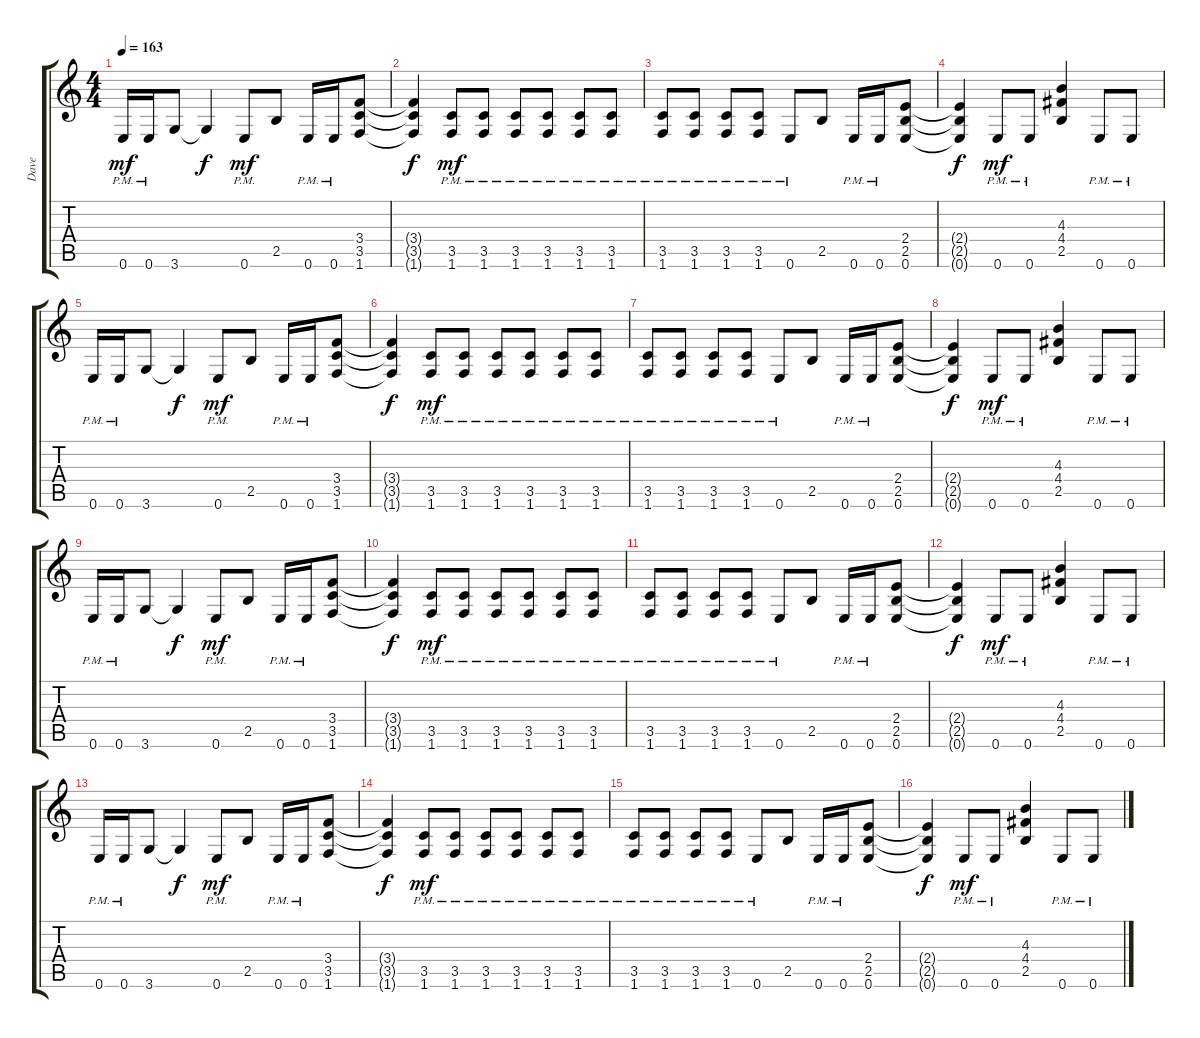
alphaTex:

\track ("Dave" "Dave") {instrument distortionguitar}
\staff {score tabs}
\tuning (E4 B3 G3 D3 A2 E2) {hide}
\ts (4 4)
\tempo 163
\clef g2
\ks c
0.6{pm}.16{dy mf} 0.6{pm}.16 3.6.8 3.6{t}.4{dy f} 0.6{pm}.8{dy mf} 2.5.8 0.6{pm}.16 0.6{pm}.16 (3.4 3.5 1.6).8 |
(3.4{t} 3.5{t} 1.6{t}).4{dy f} (3.5{pm} 1.6{pm}).8{dy mf} (3.5{pm} 1.6{pm}).8 (3.5{pm} 1.6{pm}).8 (3.5{pm} 1.6{pm}).8 (3.5{pm} 1.6{pm}).8 (3.5{pm} 1.6{pm}).8 |
(3.5{pm} 1.6{pm}).8 (3.5{pm} 1.6{pm}).8 (3.5{pm} 1.6{pm}).8 (3.5{pm} 1.6{pm}).8 0.6{pm}.8 2.5.8 0.6{pm}.16 0.6{pm}.16 (2.4 2.5 0.6).8 |
(2.4{t} 2.5{t} 0.6{t}).4{dy f} 0.6{pm}.8{dy mf} 0.6{pm}.8 (4.3 4.4 2.5).4 0.6{pm}.8 0.6{pm}.8 |
0.6{pm}.16 0.6{pm}.16 3.6.8 3.6{t}.4{dy f} 0.6{pm}.8{dy mf} 2.5.8 0.6{pm}.16 0.6{pm}.16 (3.4 3.5 1.6).8 |
(3.4{t} 3.5{t} 1.6{t}).4{dy f} (3.5{pm} 1.6{pm}).8{dy mf} (3.5{pm} 1.6{pm}).8 (3.5{pm} 1.6{pm}).8 (3.5{pm} 1.6{pm}).8 (3.5{pm} 1.6{pm}).8 (3.5{pm} 1.6{pm}).8 |
(3.5{pm} 1.6{pm}).8 (3.5{pm} 1.6{pm}).8 (3.5{pm} 1.6{pm}).8 (3.5{pm} 1.6{pm}).8 0.6{pm}.8 2.5.8 0.6{pm}.16 0.6{pm}.16 (2.4 2.5 0.6).8 |
(2.4{t} 2.5{t} 0.6{t}).4{dy f} 0.6{pm}.8{dy mf} 0.6{pm}.8 (4.3 4.4 2.5).4 0.6{pm}.8 0.6{pm}.8 |
0.6{pm}.16 0.6{pm}.16 3.6.8 3.6{t}.4{dy f} 0.6{pm}.8{dy mf} 2.5.8 0.6{pm}.16 0.6{pm}.16 (3.4 3.5 1.6).8 |
(3.4{t} 3.5{t} 1.6{t}).4{dy f} (3.5{pm} 1.6{pm}).8{dy mf} (3.5{pm} 1.6{pm}).8 (3.5{pm} 1.6{pm}).8 (3.5{pm} 1.6{pm}).8 (3.5{pm} 1.6{pm}).8 (3.5{pm} 1.6{pm}).8 |
(3.5{pm} 1.6{pm}).8 (3.5{pm} 1.6{pm}).8 (3.5{pm} 1.6{pm}).8 (3.5{pm} 1.6{pm}).8 0.6{pm}.8 2.5.8 0.6{pm}.16 0.6{pm}.16 (2.4 2.5 0.6).8 |
(2.4{t} 2.5{t} 0.6{t}).4{dy f} 0.6{pm}.8{dy mf} 0.6{pm}.8 (4.3 4.4 2.5).4 0.6{pm}.8 0.6{pm}.8 |
0.6{pm}.16 0.6{pm}.16 3.6.8 3.6{t}.4{dy f} 0.6{pm}.8{dy mf} 2.5.8 0.6{pm}.16 0.6{pm}.16 (3.4 3.5 1.6).8 |
(3.4{t} 3.5{t} 1.6{t}).4{dy f} (3.5{pm} 1.6{pm}).8{dy mf} (3.5{pm} 1.6{pm}).8 (3.5{pm} 1.6{pm}).8 (3.5{pm} 1.6{pm}).8 (3.5{pm} 1.6{pm}).8 (3.5{pm} 1.6{pm}).8 |
(3.5{pm} 1.6{pm}).8 (3.5{pm} 1.6{pm}).8 (3.5{pm} 1.6{pm}).8 (3.5{pm} 1.6{pm}).8 0.6{pm}.8 2.5.8 0.6{pm}.16 0.6{pm}.16 (2.4 2.5 0.6).8 |
(2.4{t} 2.5{t} 0.6{t}).4{dy f} 0.6{pm}.8{dy mf} 0.6{pm}.8 (4.3 4.4 2.5).4 0.6{pm}.8 0.6{pm}.8
